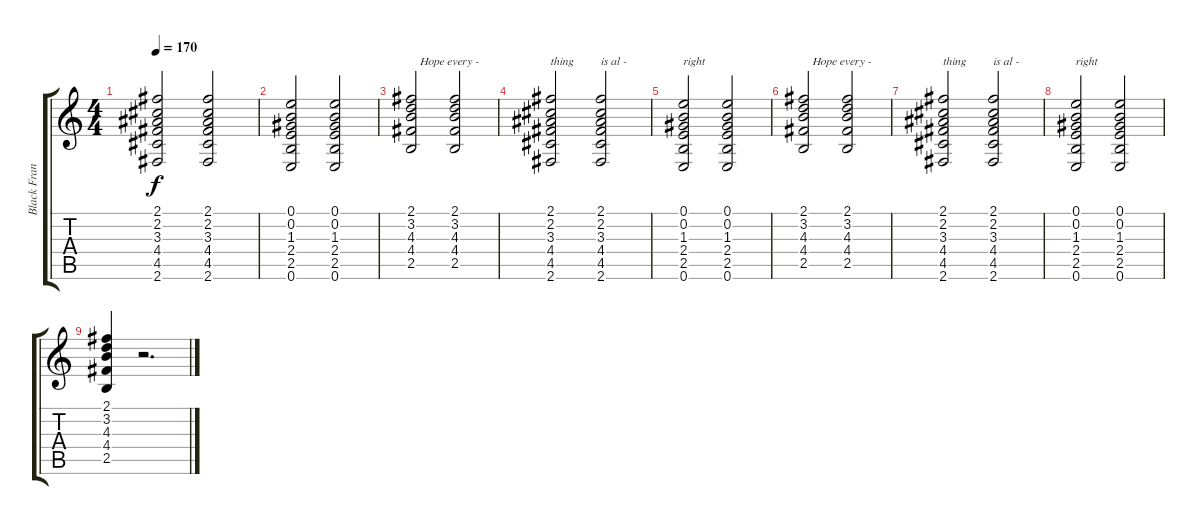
\track ("Black Francis (Rythm Guitar)" "Black Fran") {instrument acousticguitarsteel}
\staff {score tabs}
\tuning (E4 B3 G3 D3 A2 E2) {hide}
\ts (4 4)
\tempo 170
\clef g2
\ks c
(2.1 2.2 3.3 4.4 4.5 2.6).2{dy f} (2.1 2.2 3.3 4.4 4.5 2.6).2 |
(0.1 0.2 1.3 2.4 2.5 0.6).2 (0.1 0.2 1.3 2.4 2.5 0.6).2 |
(2.1 3.2 4.3 4.4 2.5).2{txt "   Hope every - "} (2.1 3.2 4.3 4.4 2.5).2 |
(2.1 2.2 3.3 4.4 4.5 2.6).2{txt "thing"} (2.1 2.2 3.3 4.4 4.5 2.6).2{txt "is al - "} |
(0.1 0.2 1.3 2.4 2.5 0.6).2{txt "right"} (0.1 0.2 1.3 2.4 2.5 0.6).2 |
(2.1 3.2 4.3 4.4 2.5).2{txt "   Hope every - "} (2.1 3.2 4.3 4.4 2.5).2 |
(2.1 2.2 3.3 4.4 4.5 2.6).2{txt "thing"} (2.1 2.2 3.3 4.4 4.5 2.6).2{txt "is al - "} |
(0.1 0.2 1.3 2.4 2.5 0.6).2{txt "right"} (0.1 0.2 1.3 2.4 2.5 0.6).2 |
(2.1 3.2 4.3 4.4 2.5).4 r.2{d}
